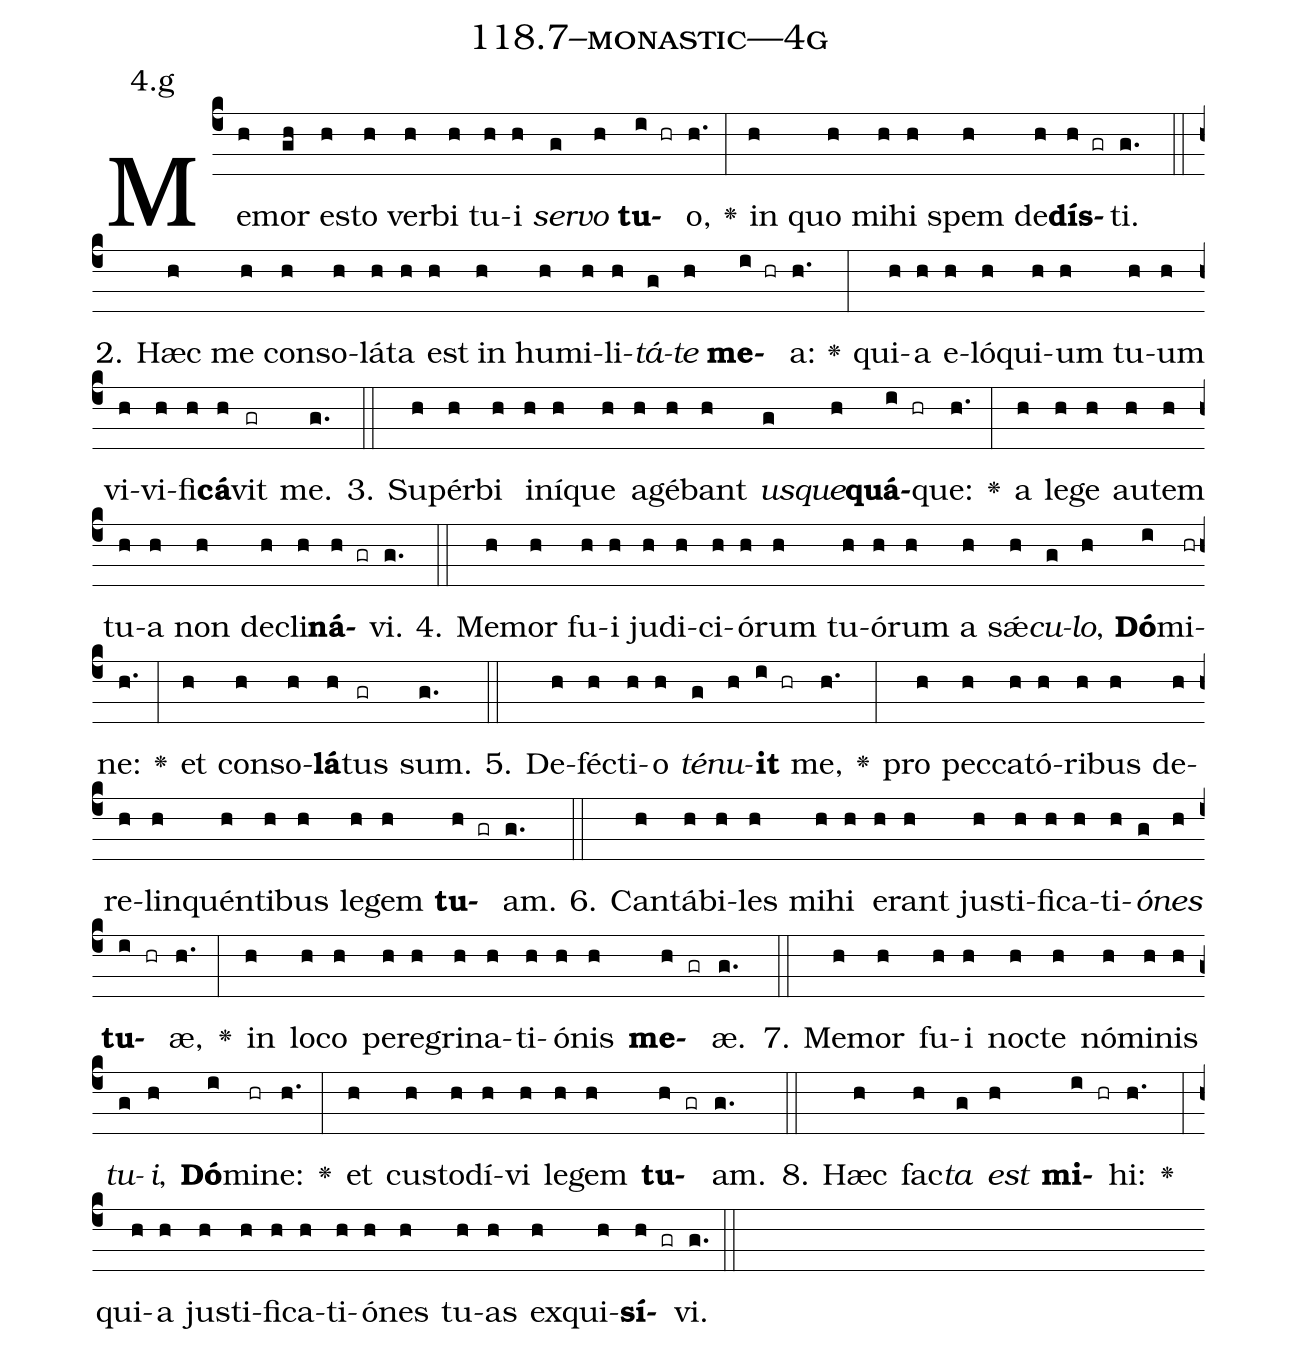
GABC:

name: 118.7--monastic---4g;
annotation: 4.g;
%%
(c4)Me(h)mor(gh) es(h)to(h) ver(h)bi(h) tu(h)i(h) <i>ser</i>(g)<i>vo</i>(h) <b>tu</b>(i hr)o,(h.) <v>\greheightstar</v>(:) in(h) quo(h) mi(h)hi(h) spem(h) de(h)<b>dís</b>(h gr)ti.(g.) (::)
2. Hæc(h) me(h) con(h)so(h)lá(h)ta(h) est(h) in(h) hu(h)mi(h)li(h)<i>tá</i>(g)<i>te</i>(h) <b>me</b>(i hr)a:(h.) <v>\greheightstar</v>(:) qui(h)a(h) e(h)ló(h)qui(h)um(h) tu(h)um(h) vi(h)vi(h)fi(h)<b>cá</b>(h)vit(gr) me.(g.) (::)
3. Su(h)pér(h)bi(h) in(h)í(h)que(h) a(h)gé(h)bant(h) <i>us</i>(g)<i>que</i>(h)<b>quá</b>(i hr)que:(h.) <v>\greheightstar</v>(:) a(h) le(h)ge(h) au(h)tem(h) tu(h)a(h) non(h) de(h)cli(h)<b>ná</b>(h gr)vi.(g.) (::)
4. Me(h)mor(h) fu(h)i(h) ju(h)di(h)ci(h)ó(h)rum(h) tu(h)ó(h)rum(h) a(h) sǽ(h)<i>cu</i>(g)<i>lo</i>,(h) <b>Dó</b>(i)mi(hr)ne:(h.) <v>\greheightstar</v>(:) et(h) con(h)so(h)<b>lá</b>(h)tus(gr) sum.(g.) (::)
5. De(h)féc(h)ti(h)o(h) <i>té</i>(g)<i>nu</i>(h)<b>it</b>(i hr) me,(h.) <v>\greheightstar</v>(:) pro(h) pec(h)ca(h)tó(h)ri(h)bus(h) de(h)re(h)lin(h)quén(h)ti(h)bus(h) le(h)gem(h) <b>tu</b>(h gr)am.(g.) (::)
6. Can(h)tá(h)bi(h)les(h) mi(h)hi(h) e(h)rant(h) jus(h)ti(h)fi(h)ca(h)ti(h)<i>ó</i>(g)<i>nes</i>(h) <b>tu</b>(i hr)æ,(h.) <v>\greheightstar</v>(:) in(h) lo(h)co(h) per(h)e(h)gri(h)na(h)ti(h)ó(h)nis(h) <b>me</b>(h gr)æ.(g.) (::)
7. Me(h)mor(h) fu(h)i(h) noc(h)te(h) nó(h)mi(h)nis(h) <i>tu</i>(g)<i>i</i>,(h) <b>Dó</b>(i)mi(hr)ne:(h.) <v>\greheightstar</v>(:) et(h) cus(h)to(h)dí(h)vi(h) le(h)gem(h) <b>tu</b>(h gr)am.(g.) (::)
8. Hæc(h) fac(h)<i>ta</i>(g) <i>est</i>(h) <b>mi</b>(i hr)hi:(h.) <v>\greheightstar</v>(:) qui(h)a(h) jus(h)ti(h)fi(h)ca(h)ti(h)ó(h)nes(h) tu(h)as(h) ex(h)qui(h)<b>sí</b>(h gr)vi.(g.) (::)
